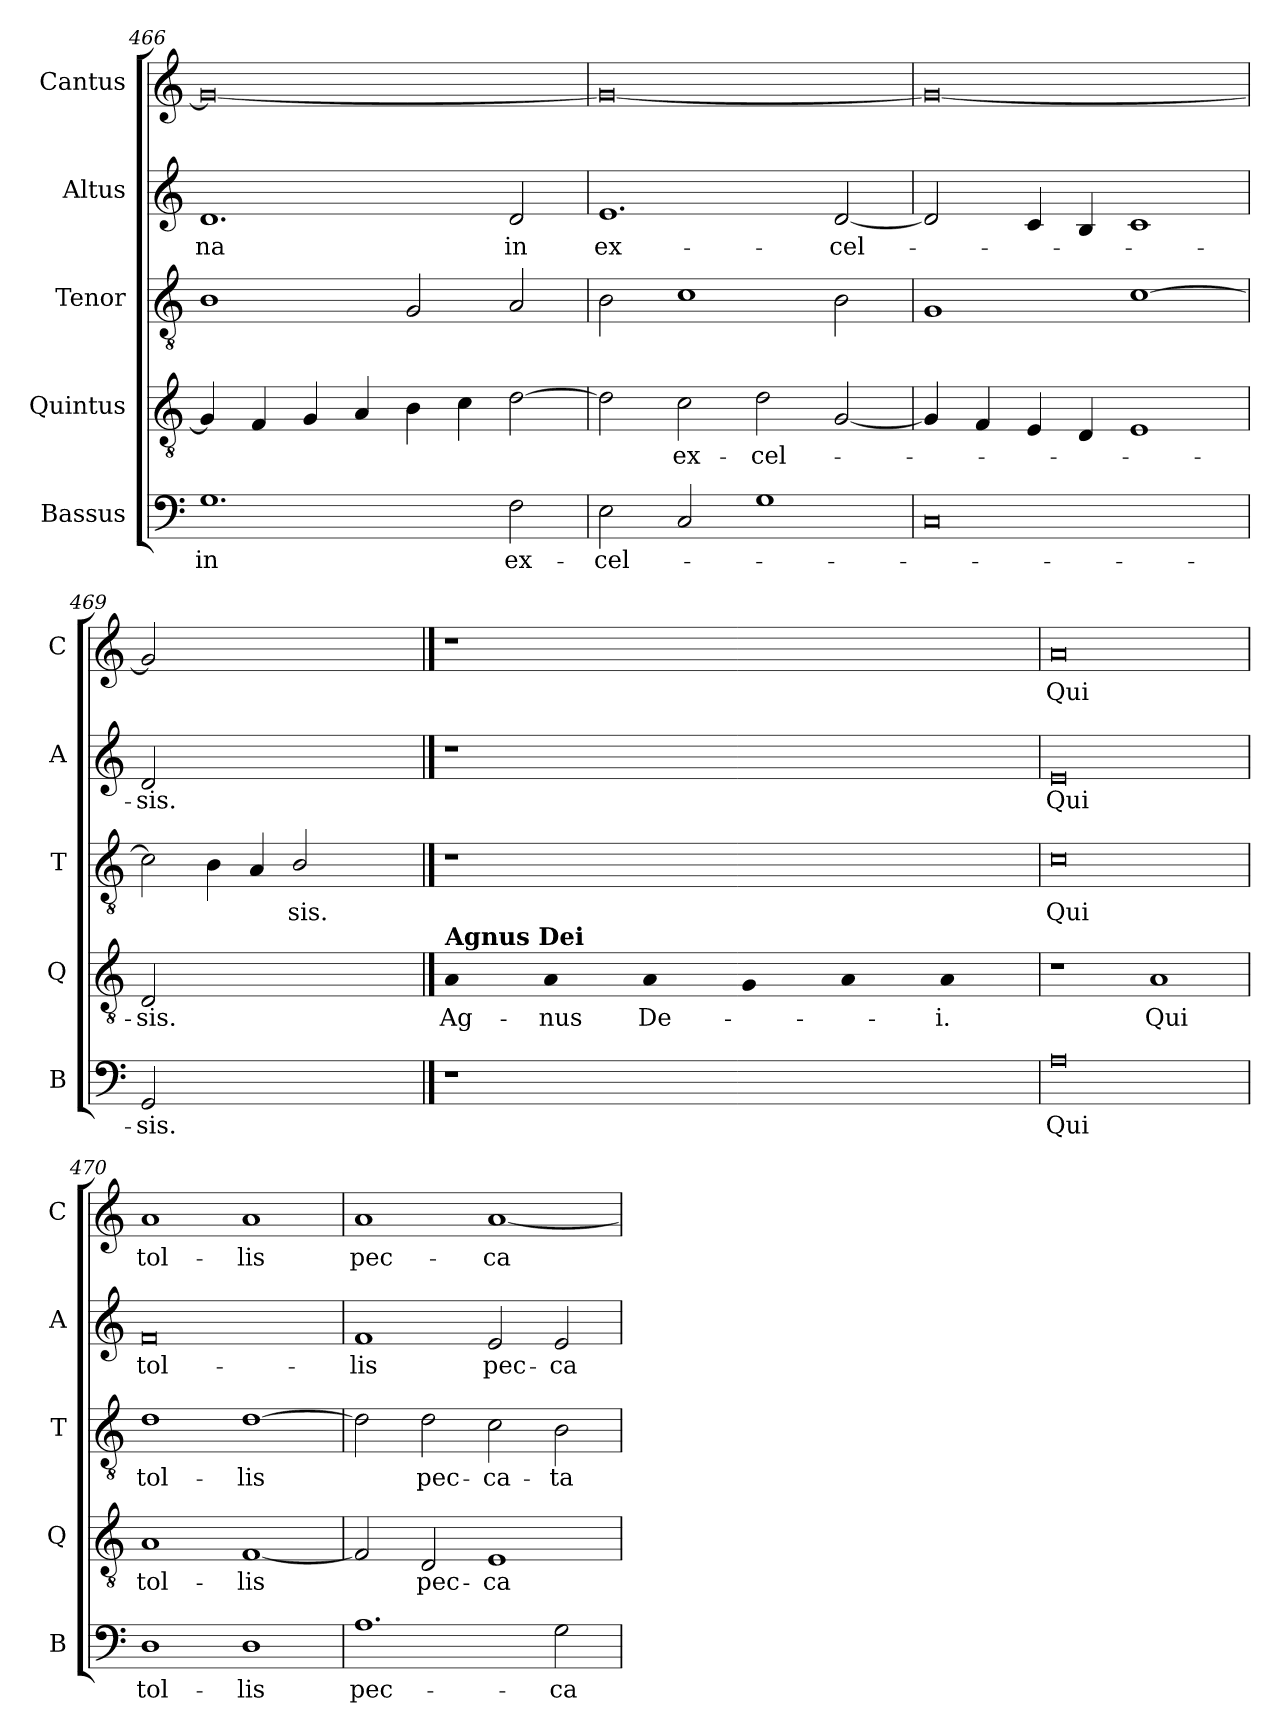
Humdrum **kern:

**kern	**text	**kern	**text	**kern	**text	**kern	**text	**kern	**text
*part5	*part5	*part4	*part4	*part3	*part3	*part2	*part2	*part1	*part1
*staff5	*staff5	*staff4	*staff4	*staff3	*staff3	*staff2	*staff2	*staff1	*staff1
*I"Bassus	*	*I"Quintus	*	*I"Tenor	*	*I"Altus	*	*I"Cantus	*
*I'B	*	*I'Q	*	*I'T	*	*I'A	*	*I'C	*
*clefF4	*	*clefGv2	*	*clefGv2	*	*clefG2	*	*clefG2	*
*k[]	*	*k[]	*	*k[]	*	*k[]	*	*k[]	*
*C:	*	*C:	*	*C:	*	*C:	*	*C:	*
=466	=466	=466	=466	=466	=466	=466	=466	=466	=466
!	!LO:LY:b	!	!	!	!	!	!LO:LY:b	!	!
1.G	in	4G/]	.	1B	.	1.d	-na	0g_	.
.	.	4F/	.	.	.	.	.	.	.
.	.	4G/	.	.	.	.	.	.	.
.	.	4A/	.	.	.	.	.	.	.
.	.	4B\	.	2G/	.	.	.	.	.
.	.	4c\	.	.	.	.	.	.	.
!	!LO:LY:b	!	!	!	!	!	!LO:LY:b	!	!
2F\	ex-	[2d\	.	2A/	.	2d/	in	.	.
=467	=467	=467	=467	=467	=467	=467	=467	=467	=467
!	!LO:LY:b	!	!	!	!	!	!LO:LY:b	!	!
2E\	-cel-	2d\]	.	2B\	.	1.e	ex-	0g_	.
!	!	!	!LO:LY:b	!	!	!	!	!	!
2C/	.	2c\	ex-	1c	.	.	.	.	.
!	!	!	!LO:LY:b	!	!	!	!	!	!
1G	.	2d\	-cel-	.	.	.	.	.	.
!	!	!	!	!	!	!	!LO:LY:b	!	!
.	.	[2G/	.	2B\	.	[2d/	-cel-	.	.
=468	=468	=468	=468	=468	=468	=468	=468	=468	=468
0C	.	4G/]	.	1G	.	2d/]	.	0g_	.
.	.	4F/	.	.	.	.	.	.	.
.	.	4E/	.	.	.	4c/	.	.	.
.	.	4D/	.	.	.	4B/	.	.	.
.	.	1E	.	[1c	.	1c	.	.	.
=469	=469	=469	=469	=469	=469	=469	=469	=469	=469
!	!LO:LY:b	!	!LO:LY:b	!	!	!	!LO:LY:b	!	!
2GG/	-sis.	2D/	-sis.	2c\]	.	2d/	-sis.	2g/]	.
2ryy	.	2ryy	.	4B\	.	2ryy	.	2ryy	.
.	.	.	.	4A/	.	.	.	.	.
!	!	!	!	!	!LO:LY:b	!	!	!	!
1ryy	.	1ryy	.	2B/	-sis.	1ryy	.	1ryy	.
.	.	.	.	2ryy	.	.	.	.	.
!!LO:PB:g=z
==469X15	==469X15	==469X15	==469X15	==469X15	==469X15	==469X15	==469X15	==469X15	==469X15
!	!	!LO:TX:a:B:t=Agnus Dei	!	!	!	!	!	!	!
!	!	!LO:N:head=solid	!LO:LY:b	!	!	!	!	!	!
1r	.	1A	Ag-	1r	.	1r	.	1r	.
!	!	!LO:N:head=solid	!LO:LY:b	!	!	!	!	!	!
00ryy	.	1A	-nus	00ryy	.	00ryy	.	00ryy	.
!	!	!LO:N:head=solid	!LO:LY:b	!	!	!	!	!	!
.	.	1A	De-	.	.	.	.	.	.
!	!	!LO:N:head=solid	!	!	!	!	!	!	!
.	.	1G	.	.	.	.	.	.	.
!	!	!LO:N:head=solid	!	!	!	!	!	!	!
.	.	1A	.	.	.	.	.	.	.
!	!	!LO:N:head=solid	!LO:LY:b	!	!	!	!	!	!
1ryy	.	1A	-i.	1ryy	.	1ryy	.	1ryy	.
!!LO:LB:g=z
=469X16	=469X16	=469X16	=469X16	=469X16	=469X16	=469X16	=469X16	=469X16	=469X16
!	!LO:LY:b	!	!	!	!LO:LY:b	!	!LO:LY:b	!	!LO:LY:b
0A	Qui	1r	.	0c	Qui	0e	Qui	0a	Qui
!	!	!	!LO:LY:b	!	!	!	!	!	!
.	.	1A	Qui	.	.	.	.	.	.
=470	=470	=470	=470	=470	=470	=470	=470	=470	=470
!	!LO:LY:b	!	!LO:LY:b	!	!LO:LY:b	!	!LO:LY:b	!	!LO:LY:b
1D	tol-	1A	tol-	1d	tol-	0f	tol-	1a	tol-
!	!LO:LY:b	!	!LO:LY:b	!	!LO:LY:b	!	!	!	!LO:LY:b
1D	-lis	[1F	-lis	[1d	-lis	.	.	1a	-lis
=471	=471	=471	=471	=471	=471	=471	=471	=471	=471
!	!LO:LY:b	!	!	!	!	!	!LO:LY:b	!	!LO:LY:b
1.A	pec-	2F/]	.	2d\]	.	1f	-lis	1a	pec-
!	!	!	!LO:LY:b	!	!LO:LY:b	!	!	!	!
.	.	2D/	pec-	2d\	pec-	.	.	.	.
!	!	!	!LO:LY:b	!	!LO:LY:b	!	!LO:LY:b	!	!LO:LY:b
.	.	1E	-ca-	2c\	-ca-	2e/	pec-	[1a	-ca-
!	!LO:LY:b	!	!	!	!LO:LY:b	!	!LO:LY:b	!	!
2G\	-ca-	.	.	2B\	-ta	2e/	-ca-	.	.
=	=	=	=	=	=	=	=	=	=
*-	*-	*-	*-	*-	*-	*-	*-	*-	*-
